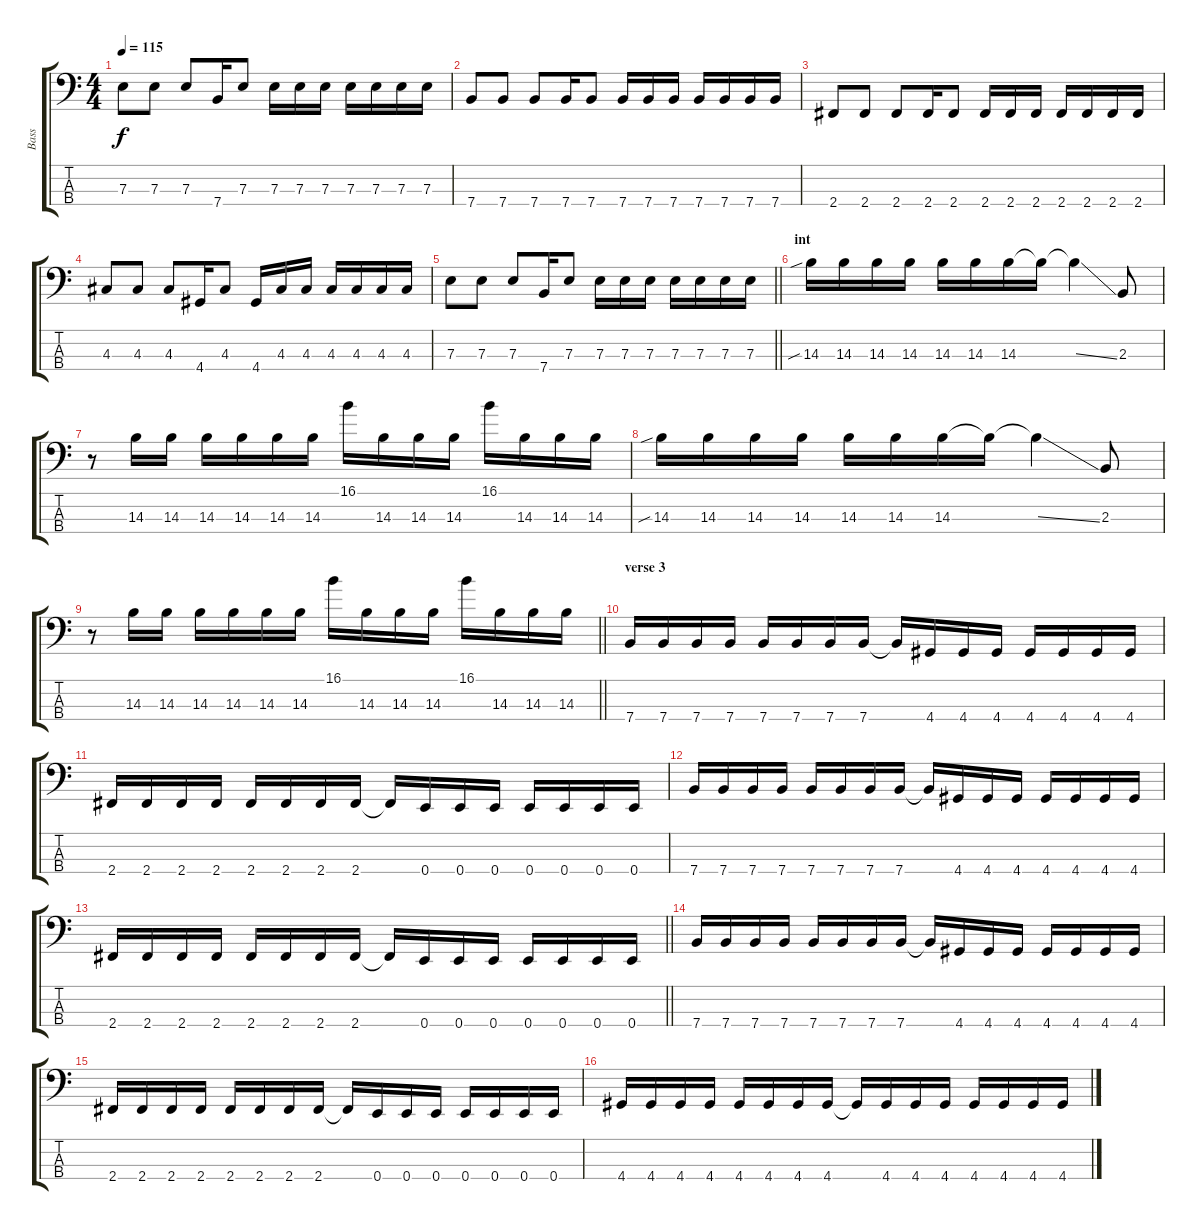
\track ("Bass" "Bass") {instrument electricbassfinger}
\staff {score tabs}
\tuning (G2 D2 A1 E1) {hide}
\ts (4 4)
\tempo 115
\clef f4
\ks c
7.3.8{dy f} 7.3.8 7.3.8 7.4.16 7.3.8 7.3.16 7.3.16 7.3.16 7.3.16 7.3.16 7.3.16 7.3.16 |
7.4.8 7.4.8 7.4.8 7.4.16 7.4.8 7.4.16 7.4.16 7.4.16 7.4.16 7.4.16 7.4.16 7.4.16 |
2.4.8 2.4.8 2.4.8 2.4.16 2.4.8 2.4.16 2.4.16 2.4.16 2.4.16 2.4.16 2.4.16 2.4.16 |
4.3.8 4.3.8 4.3.8 4.4.16 4.3.8 4.4.16 4.3.16 4.3.16 4.3.16 4.3.16 4.3.16 4.3.16 |
\barLineRight lightlight
7.3.8 7.3.8 7.3.8 7.4.16 7.3.8 7.3.16 7.3.16 7.3.16 7.3.16 7.3.16 7.3.16 7.3.16 |
\section ("" "int")
14.3{sib}.16 14.3.16 14.3.16 14.3.16 14.3.16 14.3.16 14.3.16 14.3{t}.16 14.3{ss t}.4 2.3.8 |
r.8 14.3.16 14.3.16 14.3.16 14.3.16 14.3.16 14.3.16 16.1.16 14.3.16 14.3.16 14.3.16 16.1.16 14.3.16 14.3.16 14.3.16 |
14.3{sib}.16 14.3.16 14.3.16 14.3.16 14.3.16 14.3.16 14.3.16 14.3{t}.16 14.3{ss t}.4 2.3.8 |
\barLineRight lightlight
r.8 14.3.16 14.3.16 14.3.16 14.3.16 14.3.16 14.3.16 16.1.16 14.3.16 14.3.16 14.3.16 16.1.16 14.3.16 14.3.16 14.3.16 |
\section ("" "verse 3")
7.4.16 7.4.16 7.4.16 7.4.16 7.4.16 7.4.16 7.4.16 7.4.16 7.4{t}.16 4.4.16 4.4.16 4.4.16 4.4.16 4.4.16 4.4.16 4.4.16 |
2.4.16 2.4.16 2.4.16 2.4.16 2.4.16 2.4.16 2.4.16 2.4.16 2.4{t}.16 0.4.16 0.4.16 0.4.16 0.4.16 0.4.16 0.4.16 0.4.16 |
7.4.16 7.4.16 7.4.16 7.4.16 7.4.16 7.4.16 7.4.16 7.4.16 7.4{t}.16 4.4.16 4.4.16 4.4.16 4.4.16 4.4.16 4.4.16 4.4.16 |
\barLineRight lightlight
2.4.16 2.4.16 2.4.16 2.4.16 2.4.16 2.4.16 2.4.16 2.4.16 2.4{t}.16 0.4.16 0.4.16 0.4.16 0.4.16 0.4.16 0.4.16 0.4.16 |
7.4.16 7.4.16 7.4.16 7.4.16 7.4.16 7.4.16 7.4.16 7.4.16 7.4{t}.16 4.4.16 4.4.16 4.4.16 4.4.16 4.4.16 4.4.16 4.4.16 |
2.4.16 2.4.16 2.4.16 2.4.16 2.4.16 2.4.16 2.4.16 2.4.16 2.4{t}.16 0.4.16 0.4.16 0.4.16 0.4.16 0.4.16 0.4.16 0.4.16 |
4.4.16 4.4.16 4.4.16 4.4.16 4.4.16 4.4.16 4.4.16 4.4.16 4.4{t}.16 4.4.16 4.4.16 4.4.16 4.4.16 4.4.16 4.4.16 4.4.16
